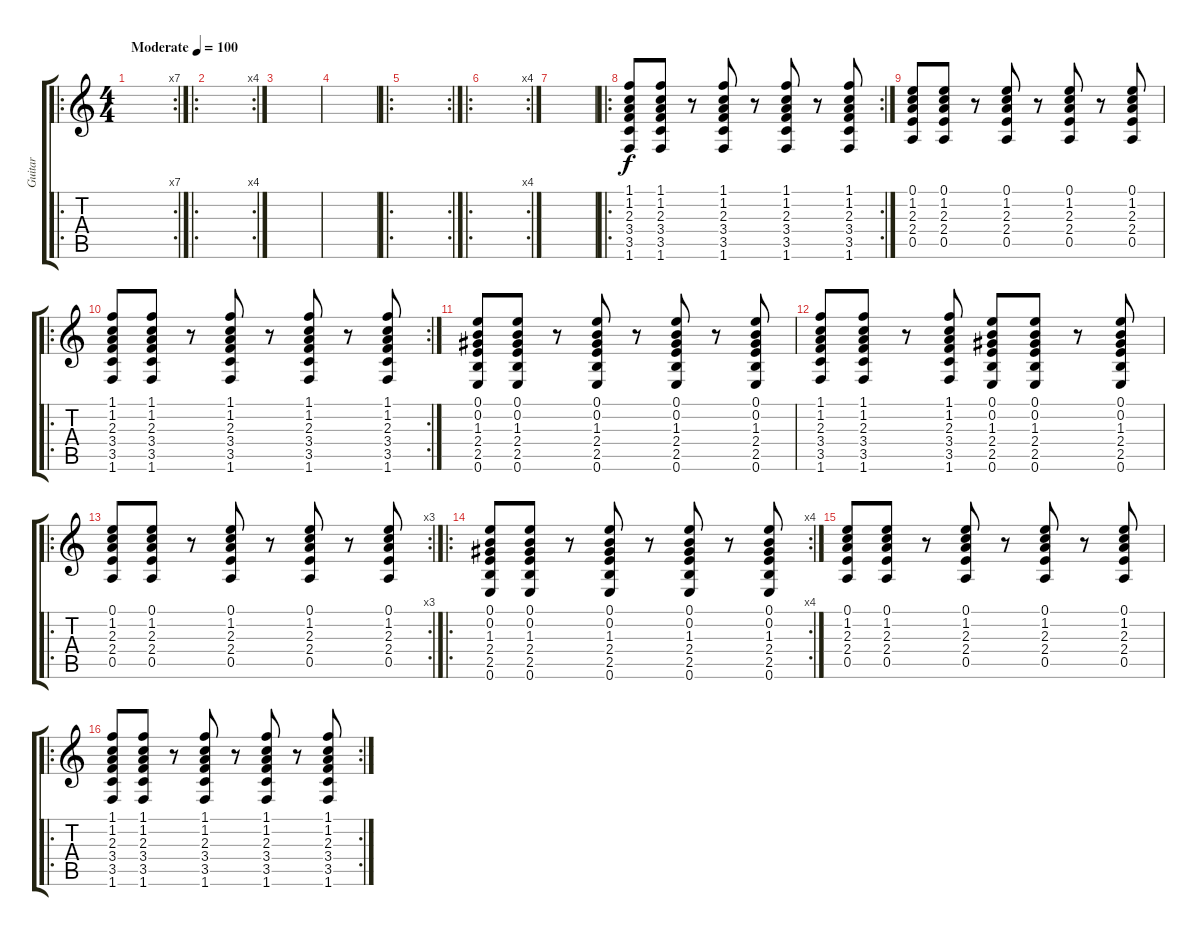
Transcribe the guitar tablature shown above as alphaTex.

\track ("Guitar" "Guitar") {instrument acousticguitarsteel}
\staff {score tabs}
\tuning (E4 B3 G3 D3 A2 E2) {hide}
\ro
\rc 7
\ts (4 4)
\tempo (100 "Moderate")
\clef g2
\ks c
|
\ro
\rc 4
|
|
|
\ro
\rc 2
|
\ro
\rc 4
|
|
\ro
\rc 2
(1.1 1.2 2.3 3.4 3.5 1.6).8 (1.1 1.2 2.3 3.4 3.5 1.6).8 r.8 (1.1 1.2 2.3 3.4 3.5 1.6).8 r.8 (1.1 1.2 2.3 3.4 3.5 1.6).8 r.8 (1.1 1.2 2.3 3.4 3.5 1.6).8 |
(0.1 1.2 2.3 2.4 0.5).8 (0.1 1.2 2.3 2.4 0.5).8 r.8 (0.1 1.2 2.3 2.4 0.5).8 r.8 (0.1 1.2 2.3 2.4 0.5).8 r.8 (0.1 1.2 2.3 2.4 0.5).8 |
\ro
\rc 2
(1.1 1.2 2.3 3.4 3.5 1.6).8 (1.1 1.2 2.3 3.4 3.5 1.6).8 r.8 (1.1 1.2 2.3 3.4 3.5 1.6).8 r.8 (1.1 1.2 2.3 3.4 3.5 1.6).8 r.8 (1.1 1.2 2.3 3.4 3.5 1.6).8 |
(0.1 0.2 1.3 2.4 2.5 0.6).8 (0.1 0.2 1.3 2.4 2.5 0.6).8 r.8 (0.1 0.2 1.3 2.4 2.5 0.6).8 r.8 (0.1 0.2 1.3 2.4 2.5 0.6).8 r.8 (0.1 0.2 1.3 2.4 2.5 0.6).8 |
(1.1 1.2 2.3 3.4 3.5 1.6).8 (1.1 1.2 2.3 3.4 3.5 1.6).8 r.8 (1.1 1.2 2.3 3.4 3.5 1.6).8 (0.1 0.2 1.3 2.4 2.5 0.6).8 (0.1 0.2 1.3 2.4 2.5 0.6).8 r.8 (0.1 0.2 1.3 2.4 2.5 0.6).8 |
\ro
\rc 3
(0.1 1.2 2.3 2.4 0.5).8 (0.1 1.2 2.3 2.4 0.5).8 r.8 (0.1 1.2 2.3 2.4 0.5).8 r.8 (0.1 1.2 2.3 2.4 0.5).8 r.8 (0.1 1.2 2.3 2.4 0.5).8 |
\ro
\rc 4
(0.1 0.2 1.3 2.4 2.5 0.6).8 (0.1 0.2 1.3 2.4 2.5 0.6).8 r.8 (0.1 0.2 1.3 2.4 2.5 0.6).8 r.8 (0.1 0.2 1.3 2.4 2.5 0.6).8 r.8 (0.1 0.2 1.3 2.4 2.5 0.6).8 |
(0.1 1.2 2.3 2.4 0.5).8 (0.1 1.2 2.3 2.4 0.5).8 r.8 (0.1 1.2 2.3 2.4 0.5).8 r.8 (0.1 1.2 2.3 2.4 0.5).8 r.8 (0.1 1.2 2.3 2.4 0.5).8 |
\ro
\rc 2
(1.1 1.2 2.3 3.4 3.5 1.6).8 (1.1 1.2 2.3 3.4 3.5 1.6).8 r.8 (1.1 1.2 2.3 3.4 3.5 1.6).8 r.8 (1.1 1.2 2.3 3.4 3.5 1.6).8 r.8 (1.1 1.2 2.3 3.4 3.5 1.6).8
